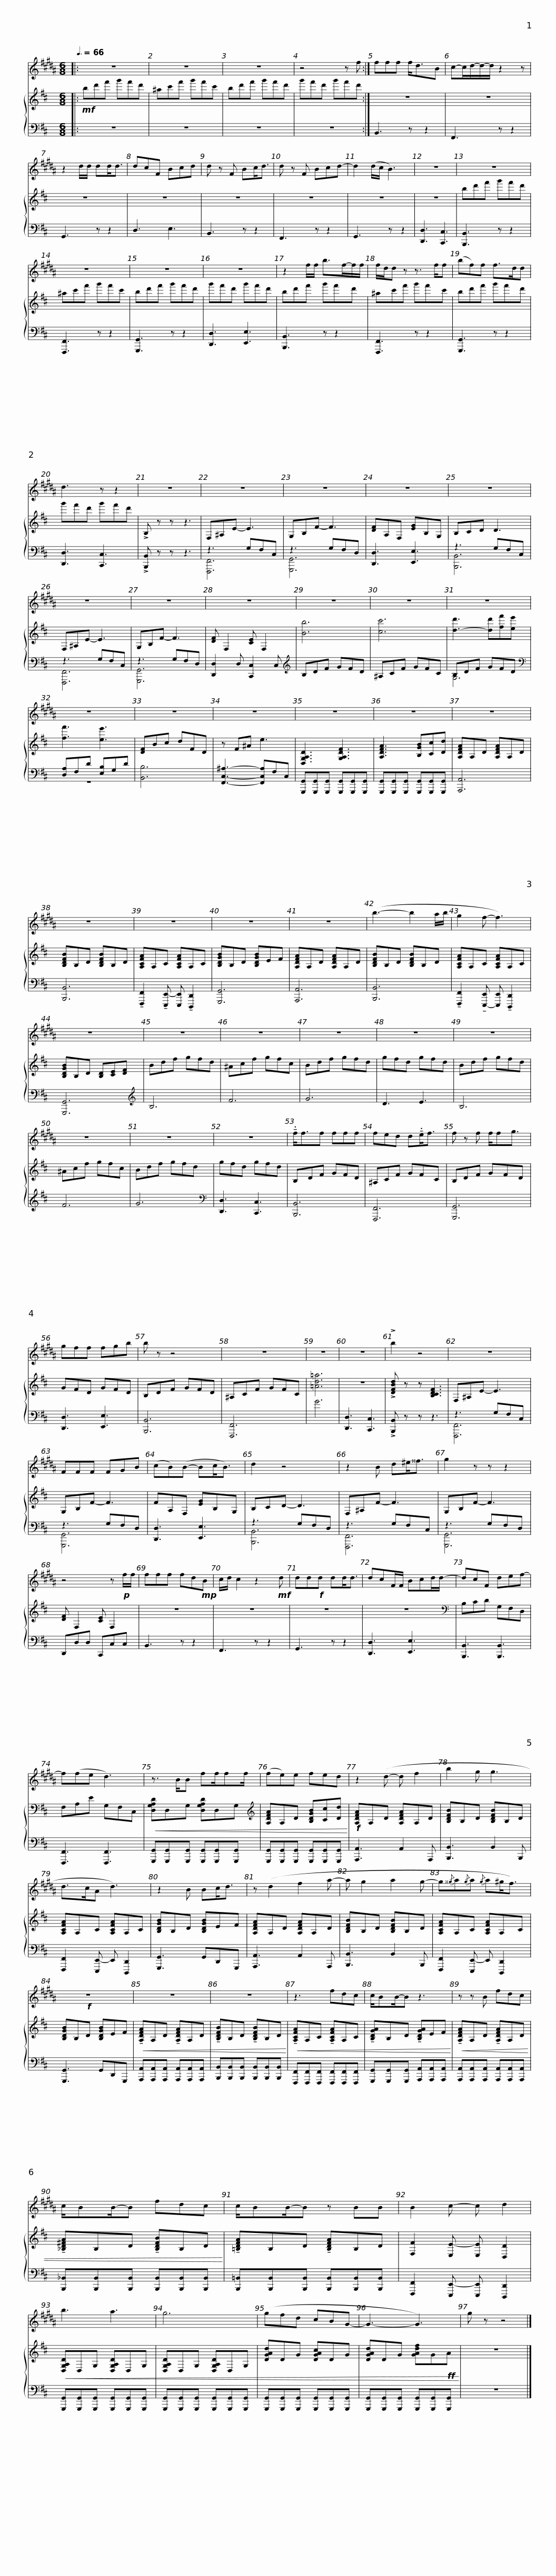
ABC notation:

X:1
%%score 1 { 2 | ( 3 4 ) }
L:1/8
Q:3/8=66
M:6/8
I:linebreak $
K:D
V:1 treble transpose=-9
V:2 treble
V:3 bass
V:4 bass
V:1
[K:B]|: z6 | z6 | z6 | z4 z f :|$ fff f<dB | %5
 c-c/d/-d/-d/ z2 z | z2 d/d/ dd<d | dcF Bcd | d z F Bc<d | d z F Bcd- |$ %10
 d2 (d/c/ B3) | z6 | z6 | z6 | z6 |$ %15
 z6 | z2 f/f/ b>f-f/f/ | f/d/d z z3/2 f/f | (bf)f f>dd |$ d3 z z2 | %20
 z6 | z6 | z6 | z6 | z6 |$ %25
 z6 | z6 | z6 | z6 | z6 |$ %30
 z6 | z6 | z6 | z6 | z6 |$ %35
 z6 | z6 | z6 | z6 | z6 |$ %40
 z6 | (b3- b2 a/b/ | g2 f- f3) | z6 | z6 |$ %45
 z6 | z6 | z6 | z6 | z6 | %50
 z6 |$ z6 | !tenuto!.f<ff fff | fed d!tenuto!.e<f | f z f f/fg3/2 | %55
 gff fgb |$ b z z4 | z6 | z6 | z6 | %60
 !>!b2 z4 | z6 | FFF FGB |$ (cB)(B- Bc<B) | d2 z4 | %65
 z2 B d^e<^^f | g2 z z z2 | z4 z!p! f/f/ |$ fff fd!mp!B | c/d/ c2 z2!mf! d | %70
 dd!f!d dd<d | dcF/F/ Bcd/d/- | dcF def- | f(fe d3) |$ z3/2 B/B ff/ff/ | %75
 (fe)e fed | z2 (d- d f2 | b2 g g3 |$ d>cA d3) | z2 B Bc<d | %80
 z (d2 f2 a- | a g2 a2 g- |$ g{/^^g}a{/g}a{/g} a^g<f) |!f! z6 | z6 | %85
 z6 |$ z3 fdc | c/BB/-B z3 | z z B fdc | c/BB/-B fdc |$ %90
 c/BB/-B z BB | B2 c- c d2 | b3 a3 | g6 |$ (gfd cBG- | %95
 G3- G3) | g z z4 |] %97
V:2
|:!mf! bd'f' g'f'd' | ^ac'f' g'f'c' | bd'f' g'f'd' | g'f'd' g'f'd' :|$ z6 | %5
 z6 | z6 | z6 | z6 | z6 |$ %10
 z6 | z6 | bd'f' g'f'd' | ^ac'f' g'f'c' | bd'f' g'f'd' |$ %15
 g'f'd' g'f'd' | bd'f' g'f'd' | ^ac'f' g'f'c' | bd'f' g'f'd' |$ g'f'd' g'f'd' | %20
 !>!B, z z z3 | F,^A,E- E3 | G,B,F- F3 | [DF]A,F, [EG]B,G, | B,CD D3 |$ %25
 F,^A,E- E3 | G,B,F- F3 | [DF] F,2 [CE] F,2 | [Bb]6 | [cc']6 |$ %30
 [d-d']3 [dd'][ff'][ee'] | [ff']3 [ee']3 | [DF]Bc dFD | z F^A e3 | [D,G,A,D]3 [G,A,DF]3 |$ %35
 [A,DFA]3 [B,GB][Cc][Dd] | [A,DFA]A,D [A,DFA]A,D | [B,DFB]B,D [B,DFB]B,D | [A,CFA]A,C [A,CFA]A,C | [B,DGB]B,D [B,DGB]EF |$ %40
 [A,DFA]A,D [A,DFA]A,D | [B,DFB]B,D [B,DFB]B,D | [A,CFA]A,C [A,CFA]A,C | [B,DGB]B,D [B,D][CE][DF] | Bdf gfd |$ %45
 ^Acf gfc | Bdf gfd | gfd gfd | Bdf gfd | ^Acf gfc | %50
 Bdf gfd |$ gfd gfd | B,DF GFD | ^A,CF GFC | B,DF GFD | %55
 GFD GFD |$ B,DF GFD | ^A,CF GFC | [=Ad=a]6 | z6 | %60
 !>![DFBd] z z [B,CDF]3 | F,^A,E- E3 | G,B,F- F3 |$ FA,F, [EG]B,G, | B,CD- D3 | %65
 F,^A,F- F3 | G,B,F- F3 | [DF] F,2 [CE] F,2 |$ z6 | z6 | %70
 z6 | z6 |[K:bass] B,CD G,F,D, | F,A,E G,F,C, |$!<(! [D,G,A,D]D,G, [D,G,A,D]D,G, | %75
[K:treble] [A,DFA]A,D [B,DGB][Cc][Dd]!<)! |!f! [A,DFA]A,D [A,DFA]A,D | [B,DFB]B,D [B,DFB]B,D |$ [A,CFA]A,C [A,CFA]A,C | [B,DGB]B,D [B,DGB]EF | %80
 [A,DFA]A,D [A,DFA]A,D | [B,DFB]B,D [B,DFB]B,D |$ [A,CFA]A,C [A,CFA]A,C | [B,DGB]B,D [B,DGB]EF |!<(! !tenuto![A,DFA]A,D !tenuto![A,DFA]A,D | %85
 !tenuto![B,DFB]B,D !tenuto![B,DFB]B,D!<)! |$!<(! !tenuto![A,CFA]A,C !tenuto![A,CFA]A,C | !tenuto![B,DGA]B,D !tenuto![B,DGA]EF!<)! |!<(! !tenuto![A,DFA]A,D !tenuto![A,DFA]A,D | !tenuto![_B,D^FA]B,D !tenuto![B,DFB]B,D!<)! |$ %90
 !tenuto![=B,DFA]B,D !tenuto![B,DFA]B,D | [F,F]2 [E,E-] [E,E] [D,D]2 |!<(! [D,G,A,D]D,G, [D,G,A,D]D,G, | [D,G,A,D]D,G, [D,G,A,D]D,G, |$ [DGAd]DG [DGAc]DG | %95
 [DGAd]DG [GAdf]G!ff!A!<)! | z6 |] %97
V:3
|: z6 | z6 | z6 | z6 :|$ B,,3 z z2 | %5
 F,,3 z z2 | G,,3 z z2 | D,3 E,3 | B,,3 z z2 | F,,3 z z2 |$ %10
 G,,3 z z2 | [D,,D,]3 [C,,C,]3 | [B,,,B,,]3 z z2 | [F,,,F,,]3 z z2 | [G,,,G,,]3 z z2 |$ %15
 [D,,D,]3 [E,,E,]3 | [B,,,B,,]3 z z2 | [F,,,F,,]3 z z2 | [G,,,G,,]3 z z2 |$ [D,,D,]3 [C,,C,]3 | %20
 !>![B,,,B,,] z z z3 | z3 G,F,C, | z3 G,F,D, | [D,,D,]3 [E,,E,]3 | z3 G,F,C, |$ %25
 z3 G,F,C, | z3 G,F,D, | [D,,D,]2 D, [C,,C,]2 C, |[K:treble] B,DF GFD | ^A,CF GFC |$ %30
 B,DF GFD |[K:bass] [D,A,]F,D [E,B,]G,D | [B,,B,]6 | [F,,C,^A,]3- [F,,C,A,]F,C, | [G,,,G,,][G,,,G,,][G,,,G,,] [G,,,G,,][G,,,G,,][G,,,G,,] |$ %35
 [G,,,G,,][G,,,G,,][G,,,G,,] [G,,,G,,][G,,,G,,][G,,,G,,] | [A,,,A,,]6 | [B,,,B,,]6 | !tenuto![F,,,F,,]2 !tenuto![E,,,E,,-] [E,,,E,,] !tenuto![D,,,D,,]2 | [G,,,G,,]6 |$ %40
 [A,,,A,,]6 | [B,,,B,,]6 | !tenuto![F,,,F,,]2 !tenuto![E,,,-E,,] [E,,,E,,] !tenuto![D,,,D,,]2 | [G,,,G,,]6 |[K:treble] B,6 |$ %45
 F6 | G6 | D3 E3 | B,6 | F6 | %50
 G6 |$[K:bass] [D,,D,]3 [C,,C,]3 | [B,,,B,,]6 | [F,,,F,,]6 | [G,,,G,,]6 | %55
 [D,,D,]3 [E,,E,]3 |$ [B,,,B,,]6 | [F,,,F,,]6 | G6 | [D,,D,]3 [C,,C,]3 | %60
 !>![B,,,B,,] z z z3 | z3 G,F,C, | z3 G,F,D, |$ [D,,D,]3 [E,,E,]3 | z3 G,F,D, | %65
 z3 G,F,C, | z3 G,F,D, | D,,D,D, C,,C,C, |$ B,,3 z z2 | F,,3 z z2 | %70
 G,,3 z z2 | [D,,D,]3 [E,,E,]3 | [B,,,B,,]3 [B,,,B,,]3 | [F,,,F,,]3 [F,,,F,,]3 |$ [G,,,G,,][G,,,G,,][G,,,G,,] [G,,,G,,][G,,,G,,][G,,,G,,] | %75
 [G,,,G,,][G,,,G,,][G,,,G,,] [G,,,G,,][G,,,G,,][G,,,G,,] | [A,,,A,,]3 A,,2 A,,, | [B,,,B,,]3 B,,2 B,,, |$ [F,,,F,,]2 [E,,,E,,-] E,, [D,,,D,,]2 | [G,,,G,,]3 G,,D,,G,,, | %80
 [A,,,A,,]3 A,,2 A,,, | [B,,,B,,]3 B,,2 B,,, |$ [F,,,F,,]2 [E,,,E,,-] E,, [D,,,D,,]2 | [G,,,G,,]3 G,,D,,G,,, | [A,,,A,,][A,,,A,,][A,,,A,,] [A,,,A,,][A,,,A,,][A,,,A,,] | %85
 [B,,,B,,][B,,,B,,][B,,,B,,] [B,,,B,,][B,,,B,,][B,,,B,,] |$ [F,,,F,,][F,,,F,,][F,,,F,,] [F,,,F,,][F,,,F,,][F,,,F,,] | [G,,,G,,][G,,,G,,][G,,,G,,] [A,,,A,,][A,,,A,,][A,,,A,,] | [A,,,A,,][A,,,A,,][A,,,A,,] [A,,,A,,][A,,,A,,][A,,,A,,] | [B,,,_B,,][B,,,B,,][B,,,B,,] [B,,,B,,][B,,,B,,][B,,,B,,] |$ %90
 [B,,,=B,,][B,,,B,,][B,,,B,,] [B,,,B,,][B,,,B,,][B,,,B,,] | [F,,,F,,]2 [E,,,E,,-] [E,,,E,,] [D,,,D,,]2 | [G,,,G,,][G,,,G,,][G,,,G,,] [G,,,G,,][G,,,G,,][G,,,G,,] | [G,,,G,,][G,,,G,,][G,,,G,,] [G,,,G,,][G,,,G,,][G,,,G,,] |$ [G,,,G,,][G,,,G,,][G,,,G,,] [G,,,G,,][G,,,G,,][G,,,G,,] | %95
 [G,,,G,,][G,,,G,,][G,,,G,,] [G,,,G,,][G,,,G,,][G,,,G,,] | z6 |] %97
V:4
|: x6 | x6 | x6 | x6 :|$ x6 | %5
 x6 | x6 | x6 | x6 | x6 |$ %10
 x6 | x6 | x6 | x6 | x6 |$ %15
 x6 | x6 | x6 | x6 |$ x6 | %20
 x6 | [F,,,F,,]6 | [G,,,G,,]6 | x6 | [B,,,B,,]6 |$ %25
 [F,,,F,,]6 | [G,,,G,,]6 | x6 |[K:treble] x6 | x6 |$ %30
 G,6 |[K:bass] z6 | x6 | x6 | x6 |$ %35
 x6 | x6 | x6 | x6 | x6 |$ %40
 x6 | x6 | x6 | x6 |[K:treble] x6 |$ %45
 x6 | x6 | x6 | x6 | x6 | %50
 x6 |$[K:bass] x6 | x6 | x6 | x6 | %55
 x6 |$ x6 | x6 | x6 | x6 | %60
 x6 | [F,,,F,,]6 | [G,,,G,,]6 |$ x6 | [B,,,B,,]6 | %65
 [F,,,F,,]6 | [G,,,G,,]6 | x6 |$ x6 | x6 | %70
 x6 | x6 | x6 | x6 |$ x6 | %75
 x6 | x6 | x6 |$ x6 | x6 | %80
 x6 | x6 |$ x6 | x6 | x6 | %85
 x6 |$ x6 | x6 | x6 | x6 |$ %90
 x6 | x6 | x6 | x6 |$ x6 | %95
 x6 | x6 |] %97
